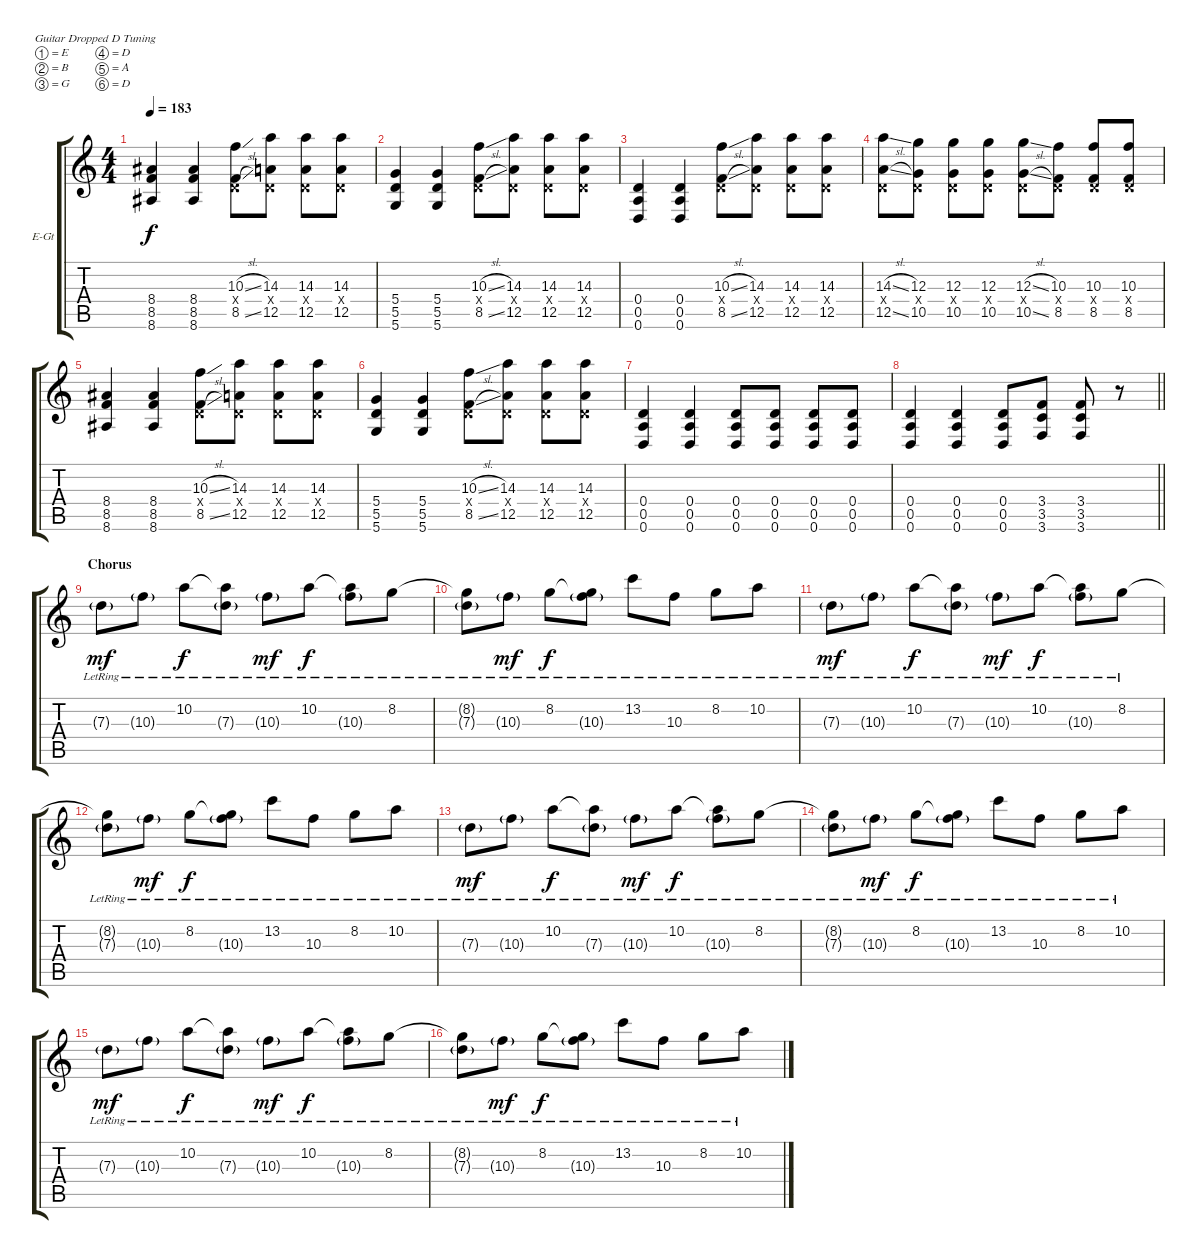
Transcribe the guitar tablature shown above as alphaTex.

\bracketExtendMode groupsimilarinstruments
\firstSystemTrackNameOrientation horizontal
\otherSystemsTrackNameOrientation horizontal
\track ("Guitar 1" "E-Gt") {instrument overdrivenguitar}
\staff {score tabs}
\tuning (E4 B3 G3 D3 A2 D2)
\ts (4 4)
\tempo 183
\clef g2
\ks c
(8.4 8.5 8.6).4{dy f} (8.4 8.5 8.6).4 (10.3{sl} 0.4{x} 8.5{sl}).8 (14.3 0.4{x} 12.5).8 (14.3 0.4{x} 12.5).8 (14.3 0.4{x} 12.5).8 |
(5.4 5.5 5.6).4 (5.4 5.5 5.6).4 (10.3{sl} 0.4{x} 8.5{sl}).8 (14.3 0.4{x} 12.5).8 (14.3 0.4{x} 12.5).8 (14.3 0.4{x} 12.5).8 |
(0.4 0.5 0.6).4 (0.4 0.5 0.6).4 (10.3{sl} 0.4{x} 8.5{sl}).8 (14.3 0.4{x} 12.5).8 (14.3 0.4{x} 12.5).8 (14.3 0.4{x} 12.5).8 |
(14.3{sl} 0.4{x} 12.5{sl}).8 (12.3 0.4{x} 10.5).8 (12.3 0.4{x} 10.5).8 (12.3 0.4{x} 10.5).8 (12.3{sl} 0.4{x} 10.5{sl}).8 (10.3 0.4{x} 8.5).8 (10.3 0.4{x} 8.5).8 (10.3 0.4{x} 8.5).8 |
(8.4 8.5 8.6).4 (8.4 8.5 8.6).4 (10.3{sl} 0.4{x} 8.5{sl}).8 (14.3 0.4{x} 12.5).8 (14.3 0.4{x} 12.5).8 (14.3 0.4{x} 12.5).8 |
(5.4 5.5 5.6).4 (5.4 5.5 5.6).4 (10.3{sl} 0.4{x} 8.5{sl}).8 (14.3 0.4{x} 12.5).8 (14.3 0.4{x} 12.5).8 (14.3 0.4{x} 12.5).8 |
(0.4 0.5 0.6).4 (0.4 0.5 0.6).4 (0.4 0.5 0.6).8 (0.4 0.5 0.6).8 (0.4 0.5 0.6).8 (0.4 0.5 0.6).8 |
\barLineRight lightlight
(0.4 0.5 0.6).4 (0.4 0.5 0.6).4 (0.4 0.5 0.6).8 (3.4 3.5 3.6).8 (3.4 3.5 3.6).8 r.8 |
\section ("" "Chorus")
7.3{g lr}.8{dy mf} 10.3{g lr}.8 10.2{lr}.8{dy f} (10.2{lr t} 7.3{g}).8 10.3{g lr}.8{dy mf} 10.2{lr}.8{dy f} (10.2{lr t} 10.3{g}).8 8.2{lr}.8 |
(8.2{lr t} 7.3{g}).8 10.3{g lr}.8{dy mf} 8.2{lr}.8{dy f} (8.2{lr t} 10.3{g}).8 13.2{lr}.8 10.3{lr}.8 8.2{lr}.8 10.2{lr}.8 |
7.3{g lr}.8{dy mf} 10.3{g lr}.8 10.2{lr}.8{dy f} (10.2{lr t} 7.3{g}).8 10.3{g lr}.8{dy mf} 10.2{lr}.8{dy f} (10.2{lr t} 10.3{g}).8 8.2{lr}.8 |
(8.2{lr t} 7.3{g}).8 10.3{g lr}.8{dy mf} 8.2{lr}.8{dy f} (8.2{lr t} 10.3{g}).8 13.2{lr}.8 10.3{lr}.8 8.2{lr}.8 10.2{lr}.8 |
7.3{g lr}.8{dy mf} 10.3{g lr}.8 10.2{lr}.8{dy f} (10.2{lr t} 7.3{g}).8 10.3{g lr}.8{dy mf} 10.2{lr}.8{dy f} (10.2{lr t} 10.3{g}).8 8.2{lr}.8 |
(8.2{lr t} 7.3{g}).8 10.3{g lr}.8{dy mf} 8.2{lr}.8{dy f} (8.2{lr t} 10.3{g}).8 13.2{lr}.8 10.3{lr}.8 8.2{lr}.8 10.2{lr}.8 |
7.3{g lr}.8{dy mf} 10.3{g lr}.8 10.2{lr}.8{dy f} (10.2{lr t} 7.3{g}).8 10.3{g lr}.8{dy mf} 10.2{lr}.8{dy f} (10.2{lr t} 10.3{g}).8 8.2{lr}.8 |
(8.2{lr t} 7.3{g}).8 10.3{g lr}.8{dy mf} 8.2{lr}.8{dy f} (8.2{lr t} 10.3{g}).8 13.2{lr}.8 10.3{lr}.8 8.2{lr}.8 10.2{lr}.8
